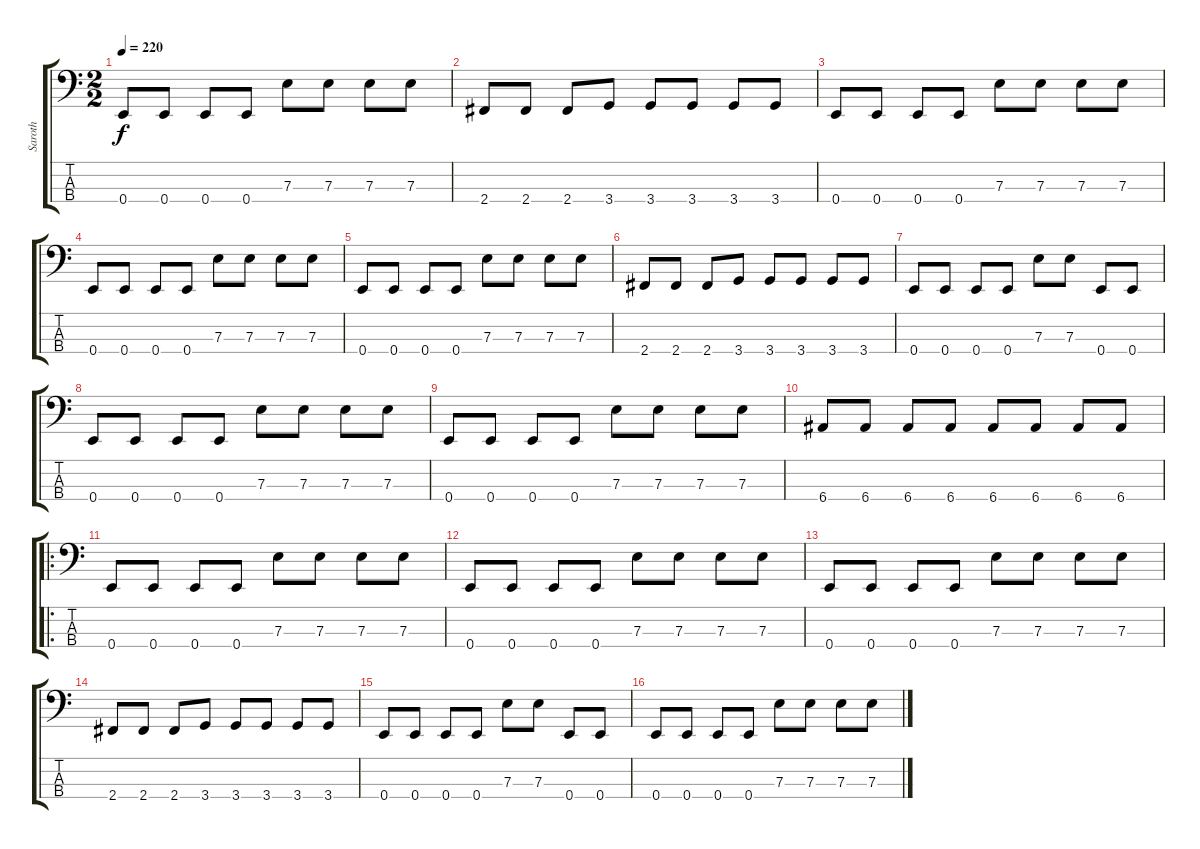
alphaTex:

\track ("Saroth" "Saroth") {instrument electricbassfinger}
\staff {score tabs}
\tuning (G2 D2 A1 E1) {hide}
\ts (2 2)
\tempo 220
\clef f4
\ks c
0.4.8{dy f} 0.4.8 0.4.8 0.4.8 7.3.8 7.3.8 7.3.8 7.3.8 |
2.4.8 2.4.8 2.4.8 3.4.8 3.4.8 3.4.8 3.4.8 3.4.8 |
0.4.8 0.4.8 0.4.8 0.4.8 7.3.8 7.3.8 7.3.8 7.3.8 |
0.4.8 0.4.8 0.4.8 0.4.8 7.3.8 7.3.8 7.3.8 7.3.8 |
0.4.8 0.4.8 0.4.8 0.4.8 7.3.8 7.3.8 7.3.8 7.3.8 |
2.4.8 2.4.8 2.4.8 3.4.8 3.4.8 3.4.8 3.4.8 3.4.8 |
0.4.8 0.4.8 0.4.8 0.4.8 7.3.8 7.3.8 0.4.8 0.4.8 |
0.4.8 0.4.8 0.4.8 0.4.8 7.3.8 7.3.8 7.3.8 7.3.8 |
0.4.8 0.4.8 0.4.8 0.4.8 7.3.8 7.3.8 7.3.8 7.3.8 |
6.4.8 6.4.8 6.4.8 6.4.8 6.4.8 6.4.8 6.4.8 6.4.8 |
\ro
0.4.8 0.4.8 0.4.8 0.4.8 7.3.8 7.3.8 7.3.8 7.3.8 |
0.4.8 0.4.8 0.4.8 0.4.8 7.3.8 7.3.8 7.3.8 7.3.8 |
0.4.8 0.4.8 0.4.8 0.4.8 7.3.8 7.3.8 7.3.8 7.3.8 |
2.4.8 2.4.8 2.4.8 3.4.8 3.4.8 3.4.8 3.4.8 3.4.8 |
0.4.8 0.4.8 0.4.8 0.4.8 7.3.8 7.3.8 0.4.8 0.4.8 |
0.4.8 0.4.8 0.4.8 0.4.8 7.3.8 7.3.8 7.3.8 7.3.8
